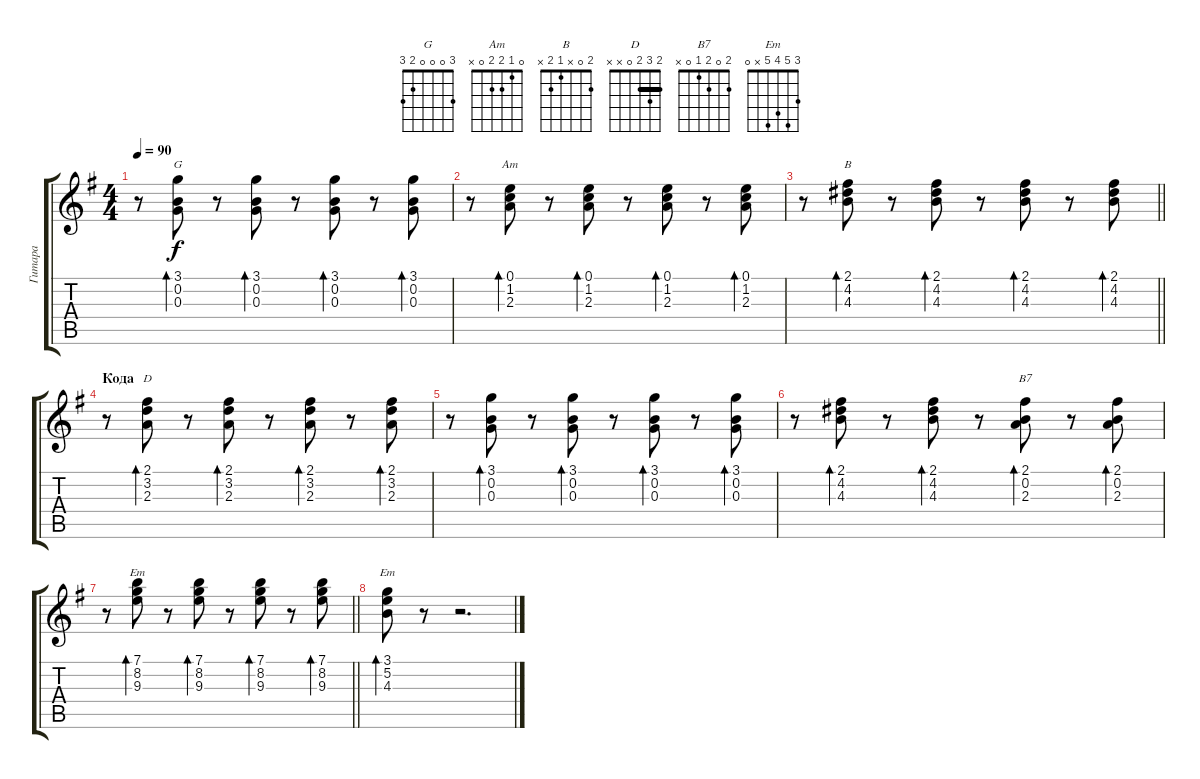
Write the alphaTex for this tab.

\track ("Гитара" "Гитара") {instrument acousticguitarsteel}
\staff {score tabs}
\tuning (E4 B3 G3 D3 A2 E2) {hide}
\chord ("G" 3 0 0 0 2 3)
\chord ("Am" 0 1 2 2 0 x)
\chord ("B" 2 0 x 1 2 x)
\chord ("D" 2 3 2 0 x x) {barre 2}
\chord ("B7" 2 0 2 1 0 x)
\chord ("Em" 0 0 0 2 2 0)
\chord ("Em" 3 5 4 5 x 0)
\ts (4 4)
\tempo 90
\clef g2
\ks eminor
r.8{dy f} (3.1 0.2 0.3).8{bd 60 ch "G"} r.8 (3.1 0.2 0.3).8{bd 60} r.8 (3.1 0.2 0.3).8{bd 60} r.8 (3.1 0.2 0.3).8{bd 60} |
r.8 (0.1 1.2 2.3).8{bd 60 ch "Am"} r.8 (0.1 1.2 2.3).8{bd 60} r.8 (0.1 1.2 2.3).8{bd 60} r.8 (0.1 1.2 2.3).8{bd 60} |
\barLineRight lightlight
r.8 (2.1 4.2 4.3).8{bd 60 ch "B"} r.8 (2.1 4.2 4.3).8{bd 60} r.8 (2.1 4.2 4.3).8{bd 60} r.8 (2.1 4.2 4.3).8{bd 60} |
\section ("" "Кода")
r.8 (2.1 3.2 2.3).8{bd 60 ch "D"} r.8 (2.1 3.2 2.3).8{bd 60} r.8 (2.1 3.2 2.3).8{bd 60} r.8 (2.1 3.2 2.3).8{bd 60} |
r.8 (3.1 0.2 0.3).8{bd 60} r.8 (3.1 0.2 0.3).8{bd 60} r.8 (3.1 0.2 0.3).8{bd 60} r.8 (3.1 0.2 0.3).8{bd 60} |
r.8 (2.1 4.2 4.3).8{bd 60} r.8 (2.1 4.2 4.3).8{bd 60} r.8 (2.1 0.2 2.3).8{bd 60 ch "B7"} r.8 (2.1 0.2 2.3).8{bd 60} |
\barLineRight lightlight
r.8 (7.1 8.2 9.3).8{bd 60 ch "Em"} r.8 (7.1 8.2 9.3).8{bd 60} r.8 (7.1 8.2 9.3).8{bd 60} r.8 (7.1 8.2 9.3).8{bd 60} |
\section ("" "")
(3.1 5.2 4.3).8{bd 60 ch "Em"} r.8 r.2{d}
